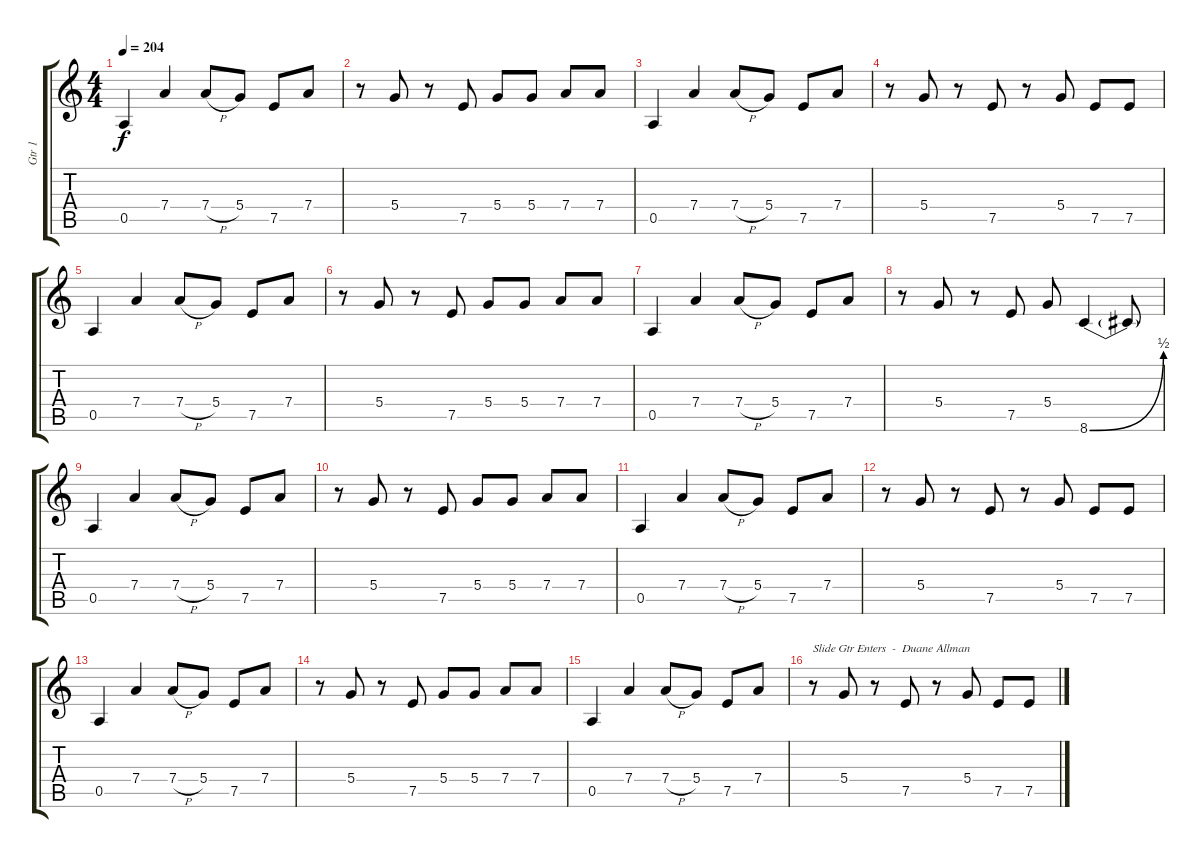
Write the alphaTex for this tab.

\track ("Gtr 1" "Gtr 1") {instrument electricguitarmuted}
\staff {score tabs}
\tuning (E4 B3 G3 D3 A2 E2) {hide}
\ts (4 4)
\tempo 204
\clef g2
\ks c
0.5.4{dy f} 7.4.4 7.4{h}.8 5.4.8 7.5.8 7.4.8 |
r.8 5.4.8 r.8 7.5.8 5.4.8 5.4.8 7.4.8 7.4.8 |
0.5.4 7.4.4 7.4{h}.8 5.4.8 7.5.8 7.4.8 |
r.8 5.4.8 r.8 7.5.8 r.8 5.4.8 7.5.8 7.5.8 |
0.5.4 7.4.4 7.4{h}.8 5.4.8 7.5.8 7.4.8 |
r.8 5.4.8 r.8 7.5.8 5.4.8 5.4.8 7.4.8 7.4.8 |
0.5.4 7.4.4 7.4{h}.8 5.4.8 7.5.8 7.4.8 |
r.8 5.4.8 r.8 7.5.8 5.4.8 8.6{be (bend 0 0 60 2)}.4 8.6{t}.8 |
0.5.4 7.4.4 7.4{h}.8 5.4.8 7.5.8 7.4.8 |
r.8 5.4.8 r.8 7.5.8 5.4.8 5.4.8 7.4.8 7.4.8 |
0.5.4 7.4.4 7.4{h}.8 5.4.8 7.5.8 7.4.8 |
r.8 5.4.8 r.8 7.5.8 r.8 5.4.8 7.5.8 7.5.8 |
0.5.4 7.4.4 7.4{h}.8 5.4.8 7.5.8 7.4.8 |
r.8 5.4.8 r.8 7.5.8 5.4.8 5.4.8 7.4.8 7.4.8 |
0.5.4 7.4.4 7.4{h}.8 5.4.8 7.5.8 7.4.8 |
r.8{txt "Slide Gtr Enters  -  Duane Allman"} 5.4.8 r.8 7.5.8 r.8 5.4.8 7.5.8 7.5.8
